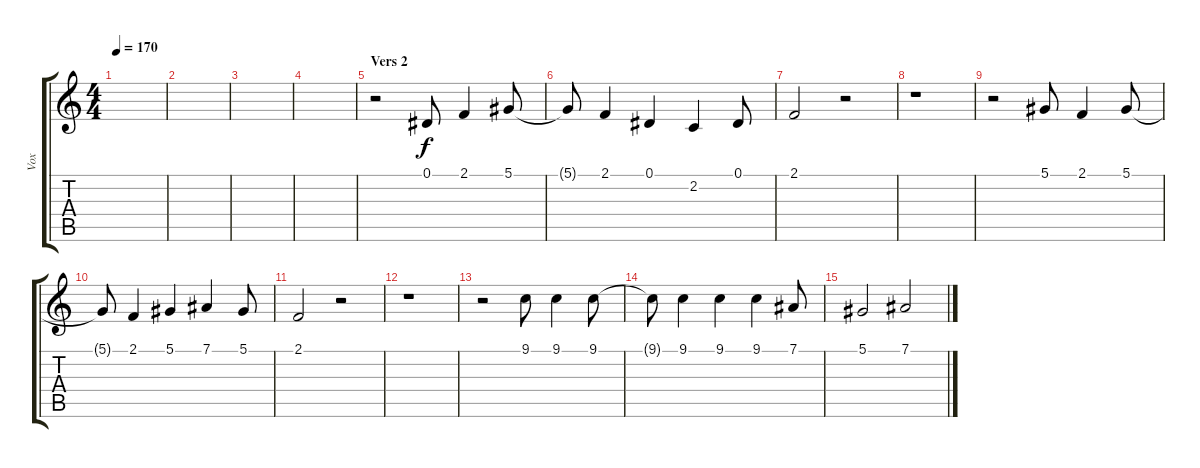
\track ("Vox" "Vox") {instrument panflute}
\staff {score tabs}
\tuning (Eb4 Bb3 Gb3 Db3 Ab2 Eb2) {hide}
\ts (4 4)
\tempo 170
\clef g2
\ks c
|
|
|
|
\section ("" "Vers 2")
r.2 0.1.8 2.1.4 5.1.8 |
5.1{t}.8 2.1.4 0.1.4 2.2.4 0.1.8 |
2.1.2 r.2 |
r.1 |
r.2 5.1.8 2.1.4 5.1.8 |
5.1{t}.8 2.1.4 5.1.4 7.1.4 5.1.8 |
2.1.2 r.2 |
r.1 |
r.2 9.1.8 9.1.4 9.1.8 |
9.1{t}.8 9.1.4 9.1.4 9.1.4 7.1.8 |
5.1.2 7.1.2
